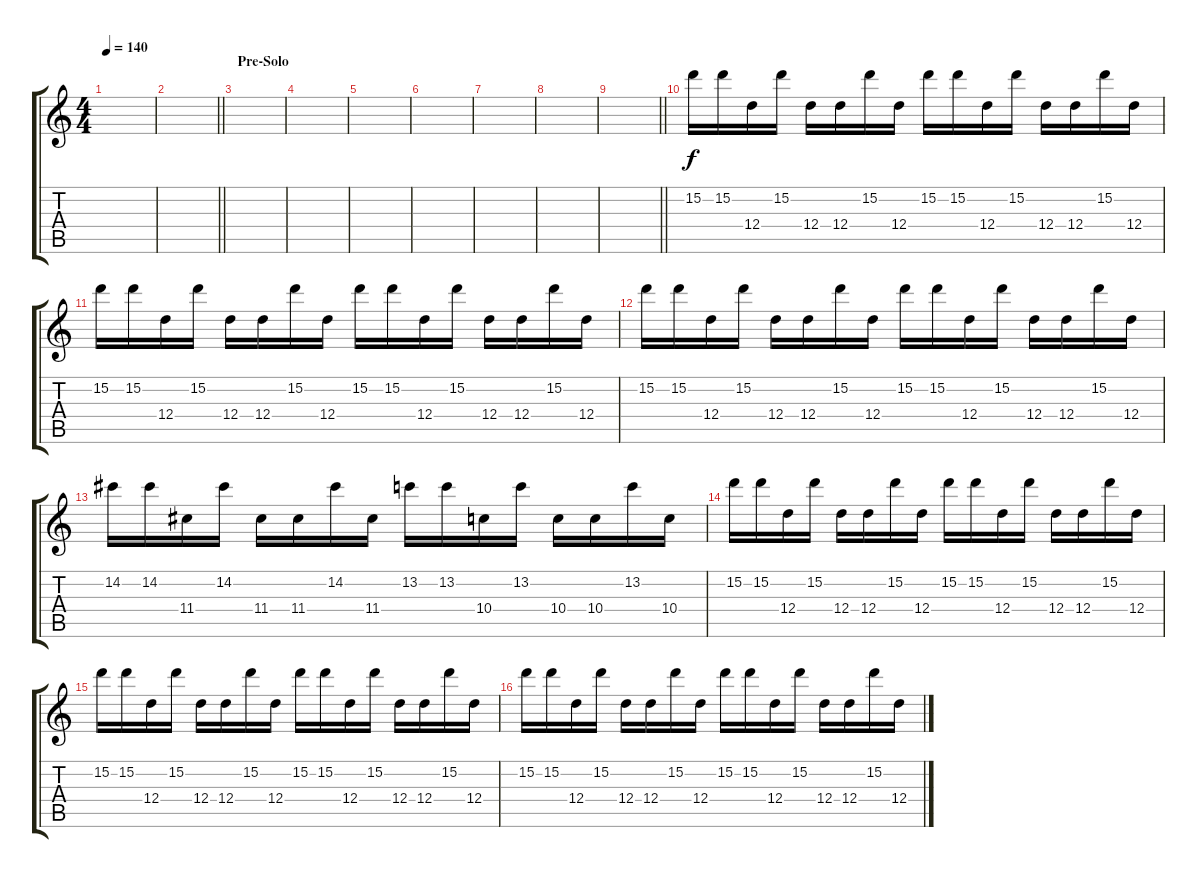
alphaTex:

\track "" {instrument distortionguitar}
\staff {score tabs}
\tuning (E4 B3 G3 D3 A2 E2) {hide}
\ts (4 4)
\tempo 140
\clef g2
\ks c
|
\barLineRight lightlight
|
\section ("" "Pre-Solo")
|
|
|
|
|
|
\barLineRight lightlight
|
15.2.16 15.2.16 12.4.16 15.2.16 12.4.16 12.4.16 15.2.16 12.4.16 15.2.16 15.2.16 12.4.16 15.2.16 12.4.16 12.4.16 15.2.16 12.4.16 |
15.2.16 15.2.16 12.4.16 15.2.16 12.4.16 12.4.16 15.2.16 12.4.16 15.2.16 15.2.16 12.4.16 15.2.16 12.4.16 12.4.16 15.2.16 12.4.16 |
15.2.16 15.2.16 12.4.16 15.2.16 12.4.16 12.4.16 15.2.16 12.4.16 15.2.16 15.2.16 12.4.16 15.2.16 12.4.16 12.4.16 15.2.16 12.4.16 |
14.2.16 14.2.16 11.4.16 14.2.16 11.4.16 11.4.16 14.2.16 11.4.16 13.2.16 13.2.16 10.4.16 13.2.16 10.4.16 10.4.16 13.2.16 10.4.16 |
15.2.16 15.2.16 12.4.16 15.2.16 12.4.16 12.4.16 15.2.16 12.4.16 15.2.16 15.2.16 12.4.16 15.2.16 12.4.16 12.4.16 15.2.16 12.4.16 |
15.2.16 15.2.16 12.4.16 15.2.16 12.4.16 12.4.16 15.2.16 12.4.16 15.2.16 15.2.16 12.4.16 15.2.16 12.4.16 12.4.16 15.2.16 12.4.16 |
15.2.16 15.2.16 12.4.16 15.2.16 12.4.16 12.4.16 15.2.16 12.4.16 15.2.16 15.2.16 12.4.16 15.2.16 12.4.16 12.4.16 15.2.16 12.4.16
